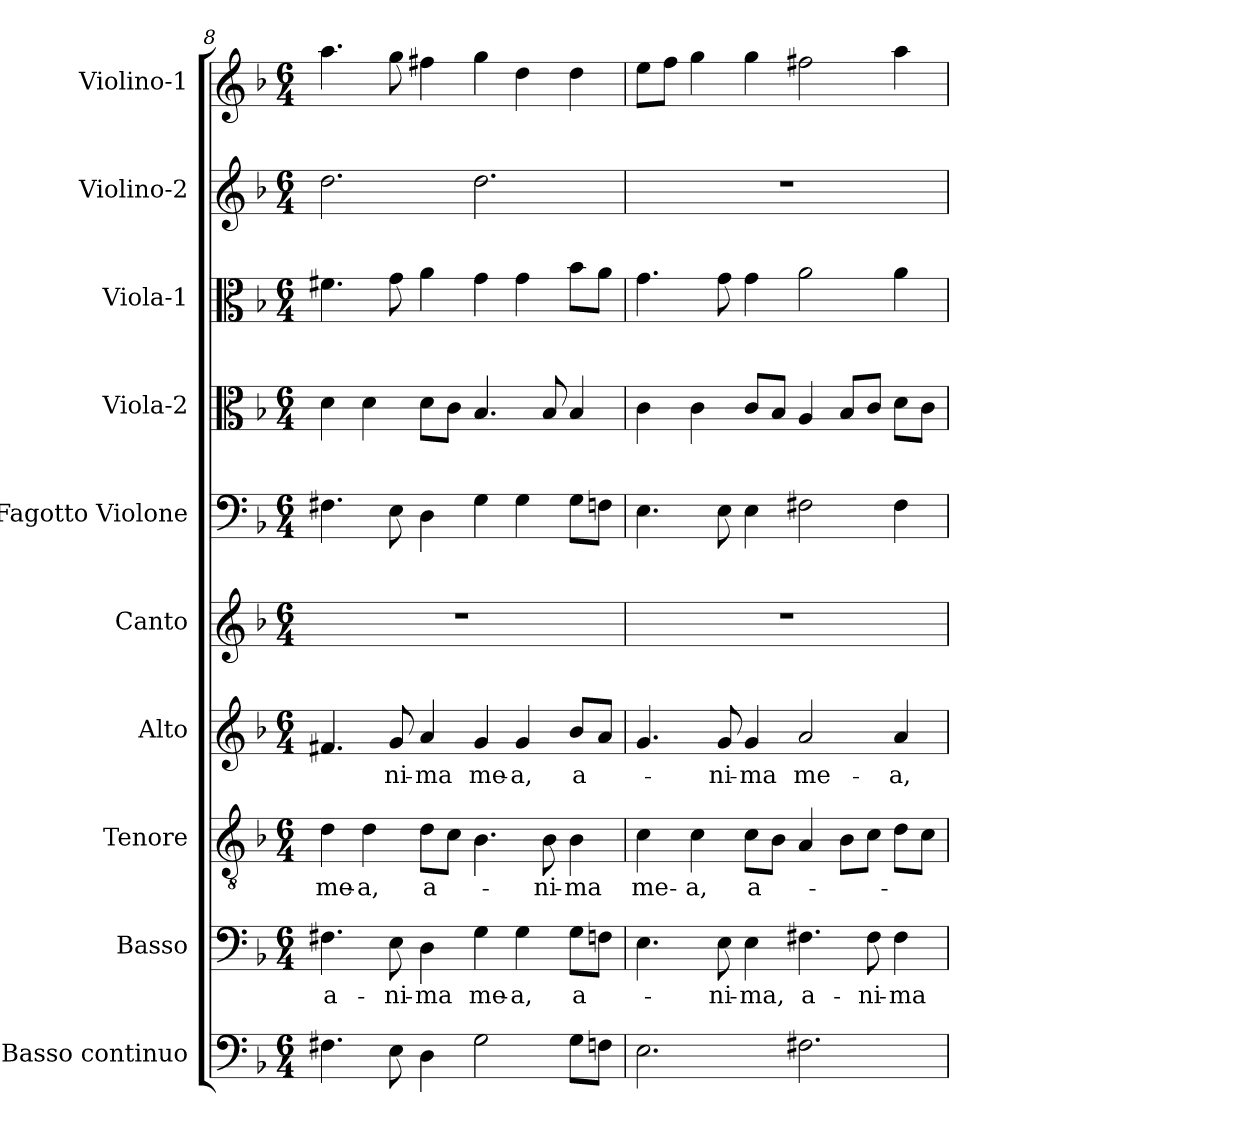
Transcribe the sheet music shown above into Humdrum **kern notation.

**kern	**kern	**text	**kern	**text	**kern	**text	**kern	**kern	**kern	**kern	**kern	**kern
*part10	*part9	*part9	*part8	*part8	*part7	*part7	*part6	*part5	*part4	*part3	*part2	*part1
*staff10	*staff9	*staff9	*staff8	*staff8	*staff7	*staff7	*staff6	*staff5	*staff4	*staff3	*staff2	*staff1
*I"Basso continuo	*I"Basso	*	*I"Tenore	*	*I"Alto	*	*I"Canto	*I"Fagotto Violone	*I"Viola-2	*I"Viola-1	*I"Violino-2	*I"Violino-1
*clefF4	*clefF4	*	*clefGv2	*	*clefG2	*	*clefG2	*clefF4	*clefC3	*clefC3	*clefG2	*clefG2
*k[b-]	*k[b-]	*	*k[b-]	*	*k[b-]	*	*k[b-]	*k[b-]	*k[b-]	*k[b-]	*k[b-]	*k[b-]
*F:	*F:	*	*F:	*	*F:	*	*F:	*F:	*F:	*F:	*F:	*F:
*M6/4	*M6/4	*	*M6/4	*	*M6/4	*	*M6/4	*M6/4	*M6/4	*M6/4	*M6/4	*M6/4
=8	=8	=8	=8	=8	=8	=8	=8	=8	=8	=8	=8	=8
!	!	!LO:LY:b	!	!	!	!	!	!	!	!	!	!
!	!	!	!	!LO:LY:b	!	!	!	!	!	!	!	!
4.F#X\	4.F#X\	a-	4d\	me-	4.f#X/	.	1.r	4.F#X\	4d\	4.f#X\	2.dd\	4.aa\
!	!	!	!	!LO:LY:b	!	!	!	!	!	!	!	!
.	.	.	4d\	-a,	.	.	.	.	4d\	.	.	.
!	!	!LO:LY:b	!	!	!	!	!	!	!	!	!	!
!	!	!	!	!	!	!LO:LY:b	!	!	!	!	!	!
8E\	8E\	-ni-	.	.	8g/	-ni-	.	8E\	.	8g\	.	8gg\
!	!	!LO:LY:b	!	!	!	!	!	!	!	!	!	!
!	!	!	!	!LO:LY:b	!	!	!	!	!	!	!	!
!	!	!	!	!	!	!LO:LY:b	!	!	!	!	!	!
4D\	4D\	-ma	8d\L	a-	4a/	-ma	.	4D\	8d\L	4a\	.	4ff#X\
.	.	.	8c\J	.	.	.	.	.	8c\J	.	.	.
!	!	!LO:LY:b	!	!	!	!	!	!	!	!	!	!
!	!	!	!	!	!	!LO:LY:b	!	!	!	!	!	!
2G\	4G\	me-	4.B-\	.	4g/	me-	.	4G\	4.B-/	4g\	2.dd\	4gg\
!	!	!LO:LY:b	!	!	!	!	!	!	!	!	!	!
!	!	!	!	!	!	!LO:LY:b	!	!	!	!	!	!
.	4G\	-a,	.	.	4g/	-a,	.	4G\	.	4g\	.	4dd\
!	!	!	!	!LO:LY:b	!	!	!	!	!	!	!	!
.	.	.	8B-\	-ni-	.	.	.	.	8B-/	.	.	.
!	!	!LO:LY:b	!	!	!	!	!	!	!	!	!	!
!	!	!	!	!LO:LY:b	!	!	!	!	!	!	!	!
!	!	!	!	!	!	!LO:LY:b	!	!	!	!	!	!
8G\L	8G\L	a-	4B-\	-ma	8b-/L	a-	.	8G\L	4B-/	8b-\L	.	4dd\
8Fn\J	8Fn\J	.	.	.	8a/J	.	.	8Fn\J	.	8a\J	.	.
=9	=9	=9	=9	=9	=9	=9	=9	=9	=9	=9	=9	=9
!	!	!	!	!LO:LY:b	!	!	!	!	!	!	!	!
2.E\	4.E\	.	4c\	me-	4.g/	.	1.r	4.E\	4c\	4.g\	1.r	8ee\L
.	.	.	.	.	.	.	.	.	.	.	.	8ff\J
!	!	!	!	!LO:LY:b	!	!	!	!	!	!	!	!
.	.	.	4c\	-a,	.	.	.	.	4c\	.	.	4gg\
!	!	!LO:LY:b	!	!	!	!	!	!	!	!	!	!
!	!	!	!	!	!	!LO:LY:b	!	!	!	!	!	!
.	8E\	-ni-	.	.	8g/	-ni-	.	8E\	.	8g\	.	.
!	!	!LO:LY:b	!	!	!	!	!	!	!	!	!	!
!	!	!	!	!LO:LY:b	!	!	!	!	!	!	!	!
!	!	!	!	!	!	!LO:LY:b	!	!	!	!	!	!
.	4E\	-ma,	8c\L	a-	4g/	-ma	.	4E\	8c/L	4g\	.	4gg\
.	.	.	8B-\J	.	.	.	.	.	8B-/J	.	.	.
!	!	!LO:LY:b	!	!	!	!	!	!	!	!	!	!
!	!	!	!	!	!	!LO:LY:b	!	!	!	!	!	!
2.F#X\	4.F#X\	a-	4A/	.	2a/	me-	.	2F#X\	4A/	2a\	.	2ff#X\
.	.	.	8B-\L	.	.	.	.	.	8B-/L	.	.	.
!	!	!LO:LY:b	!	!	!	!	!	!	!	!	!	!
.	8F#\	-ni-	8c\J	.	.	.	.	.	8c/J	.	.	.
!	!	!LO:LY:b	!	!	!	!	!	!	!	!	!	!
!	!	!	!	!	!	!LO:LY:b	!	!	!	!	!	!
.	4F#\	-ma	8d\L	.	4a/	-a,	.	4F#\	8d\L	4a\	.	4aa\
.	.	.	8c\J	.	.	.	.	.	8c\J	.	.	.
=	=	=	=	=	=	=	=	=	=	=	=	=
*-	*-	*-	*-	*-	*-	*-	*-	*-	*-	*-	*-	*-
